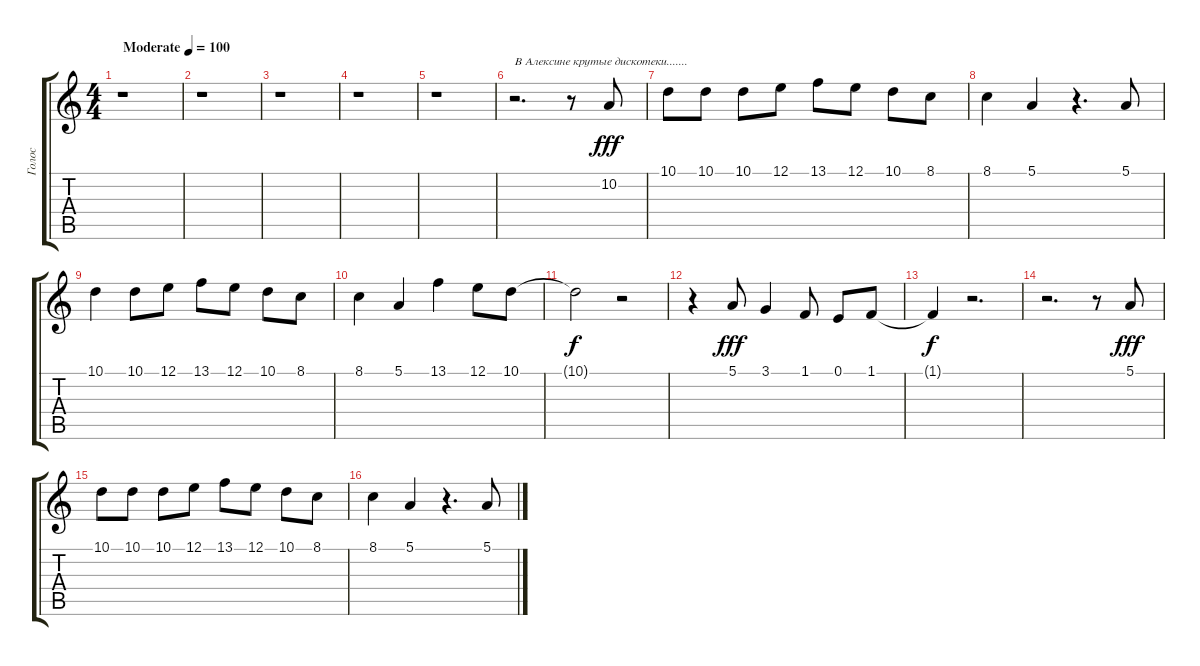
\track ("Голос" "Голос") {instrument cello}
\staff {score tabs}
\tuning (E4 B3 G3 D3 A2 E2) {hide}
\ts (4 4)
\tempo (100 "Moderate")
\clef g2
\ks c
r.1{dy fff instrument cello} |
r.1 |
r.1 |
r.1 |
r.1 |
r.2{d txt "В Алексине крутые дискотеки......."} r.8 10.2.8 |
10.1.8 10.1.8 10.1.8 12.1.8 13.1.8 12.1.8 10.1.8 8.1.8 |
8.1.4 5.1.4 r.4{d} 5.1.8 |
10.1.4 10.1.8 12.1.8 13.1.8 12.1.8 10.1.8 8.1.8 |
8.1.4 5.1.4 13.1.4 12.1.8 10.1.8 |
10.1{t}.2{dy f} r.2 |
r.4 5.1.8{dy fff} 3.1.4 1.1.8 0.1.8 1.1.8 |
1.1{t}.4{dy f} r.2{d} |
r.2{d} r.8 5.1.8{dy fff} |
10.1.8 10.1.8 10.1.8 12.1.8 13.1.8 12.1.8 10.1.8 8.1.8 |
8.1.4 5.1.4 r.4{d} 5.1.8
